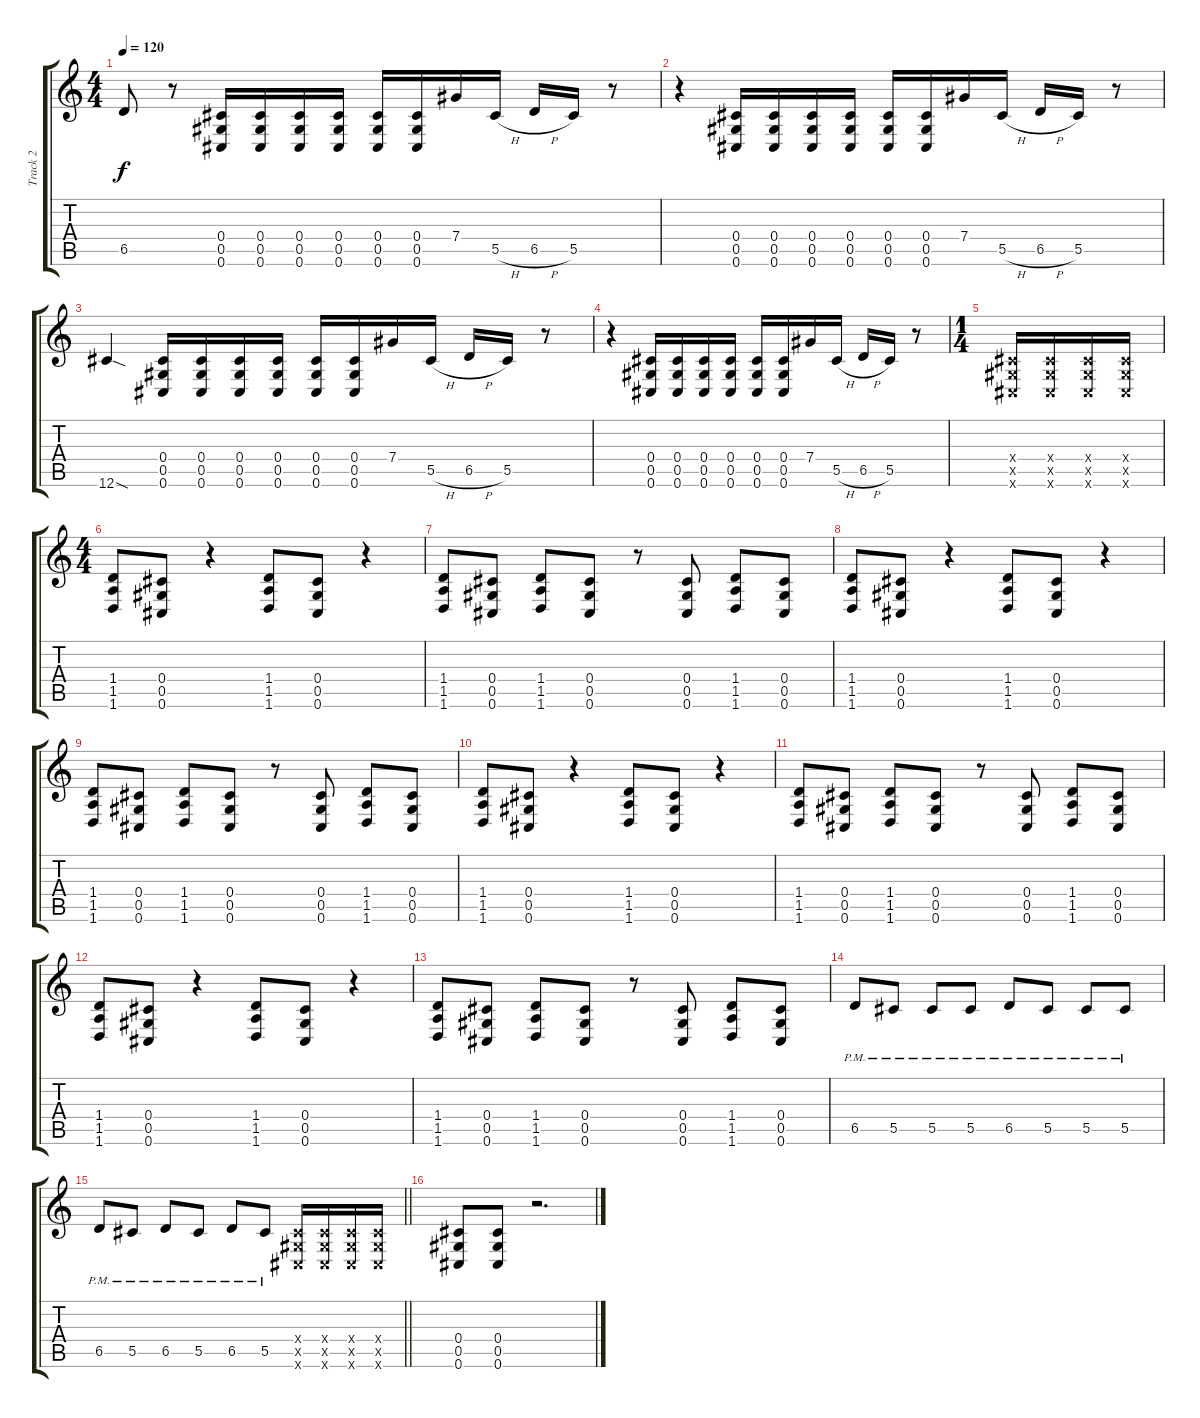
\track ("Track 2" "Track 2") {instrument distortionguitar}
\staff {score tabs}
\tuning (Eb4 Bb3 Gb3 Db3 Ab2 Db2) {hide}
\ts (4 4)
\tempo 120
\clef g2
\ks c
6.5.8{dy f} r.8 (0.4 0.5 0.6).16 (0.4 0.5 0.6).16 (0.4 0.5 0.6).16 (0.4 0.5 0.6).16 (0.4 0.5 0.6).16 (0.4 0.5 0.6).16 7.4.16 5.5{h}.16 6.5{h}.16 5.5.16 r.8 |
r.4 (0.4 0.5 0.6).16 (0.4 0.5 0.6).16 (0.4 0.5 0.6).16 (0.4 0.5 0.6).16 (0.4 0.5 0.6).16 (0.4 0.5 0.6).16 7.4.16 5.5{h}.16 6.5{h}.16 5.5.16 r.8 |
12.6{sod}.4 (0.4 0.5 0.6).16 (0.4 0.5 0.6).16 (0.4 0.5 0.6).16 (0.4 0.5 0.6).16 (0.4 0.5 0.6).16 (0.4 0.5 0.6).16 7.4.16 5.5{h}.16 6.5{h}.16 5.5.16 r.8 |
r.4 (0.4 0.5 0.6).16 (0.4 0.5 0.6).16 (0.4 0.5 0.6).16 (0.4 0.5 0.6).16 (0.4 0.5 0.6).16 (0.4 0.5 0.6).16 7.4.16 5.5{h}.16 6.5{h}.16 5.5.16 r.8 |
\ts (1 4)
(0.4{x} 0.5{x} 0.6{x}).16 (0.4{x} 0.5{x} 0.6{x}).16 (0.4{x} 0.5{x} 0.6{x}).16 (0.4{x} 0.5{x} 0.6{x}).16 |
\ts (4 4)
(1.4 1.5 1.6).8 (0.4 0.5 0.6).8 r.4 (1.4 1.5 1.6).8 (0.4 0.5 0.6).8 r.4 |
(1.4 1.5 1.6).8 (0.4 0.5 0.6).8 (1.4 1.5 1.6).8 (0.4 0.5 0.6).8 r.8 (0.4 0.5 0.6).8 (1.4 1.5 1.6).8 (0.4 0.5 0.6).8 |
(1.4 1.5 1.6).8 (0.4 0.5 0.6).8 r.4 (1.4 1.5 1.6).8 (0.4 0.5 0.6).8 r.4 |
(1.4 1.5 1.6).8 (0.4 0.5 0.6).8 (1.4 1.5 1.6).8 (0.4 0.5 0.6).8 r.8 (0.4 0.5 0.6).8 (1.4 1.5 1.6).8 (0.4 0.5 0.6).8 |
(1.4 1.5 1.6).8 (0.4 0.5 0.6).8 r.4 (1.4 1.5 1.6).8 (0.4 0.5 0.6).8 r.4 |
(1.4 1.5 1.6).8 (0.4 0.5 0.6).8 (1.4 1.5 1.6).8 (0.4 0.5 0.6).8 r.8 (0.4 0.5 0.6).8 (1.4 1.5 1.6).8 (0.4 0.5 0.6).8 |
(1.4 1.5 1.6).8 (0.4 0.5 0.6).8 r.4 (1.4 1.5 1.6).8 (0.4 0.5 0.6).8 r.4 |
(1.4 1.5 1.6).8 (0.4 0.5 0.6).8 (1.4 1.5 1.6).8 (0.4 0.5 0.6).8 r.8 (0.4 0.5 0.6).8 (1.4 1.5 1.6).8 (0.4 0.5 0.6).8 |
6.5{pm}.8 5.5{pm}.8 5.5{pm}.8 5.5{pm}.8 6.5{pm}.8 5.5{pm}.8 5.5{pm}.8 5.5{pm}.8 |
\barLineRight lightlight
6.5{pm}.8 5.5{pm}.8 6.5{pm}.8 5.5{pm}.8 6.5{pm}.8 5.5{pm}.8 (0.4{x} 0.5{x} 0.6{x}).16 (0.4{x} 0.5{x} 0.6{x}).16 (0.4{x} 0.5{x} 0.6{x}).16 (0.4{x} 0.5{x} 0.6{x}).16 |
(0.4 0.5 0.6).8 (0.4 0.5 0.6).8 r.2{d}
